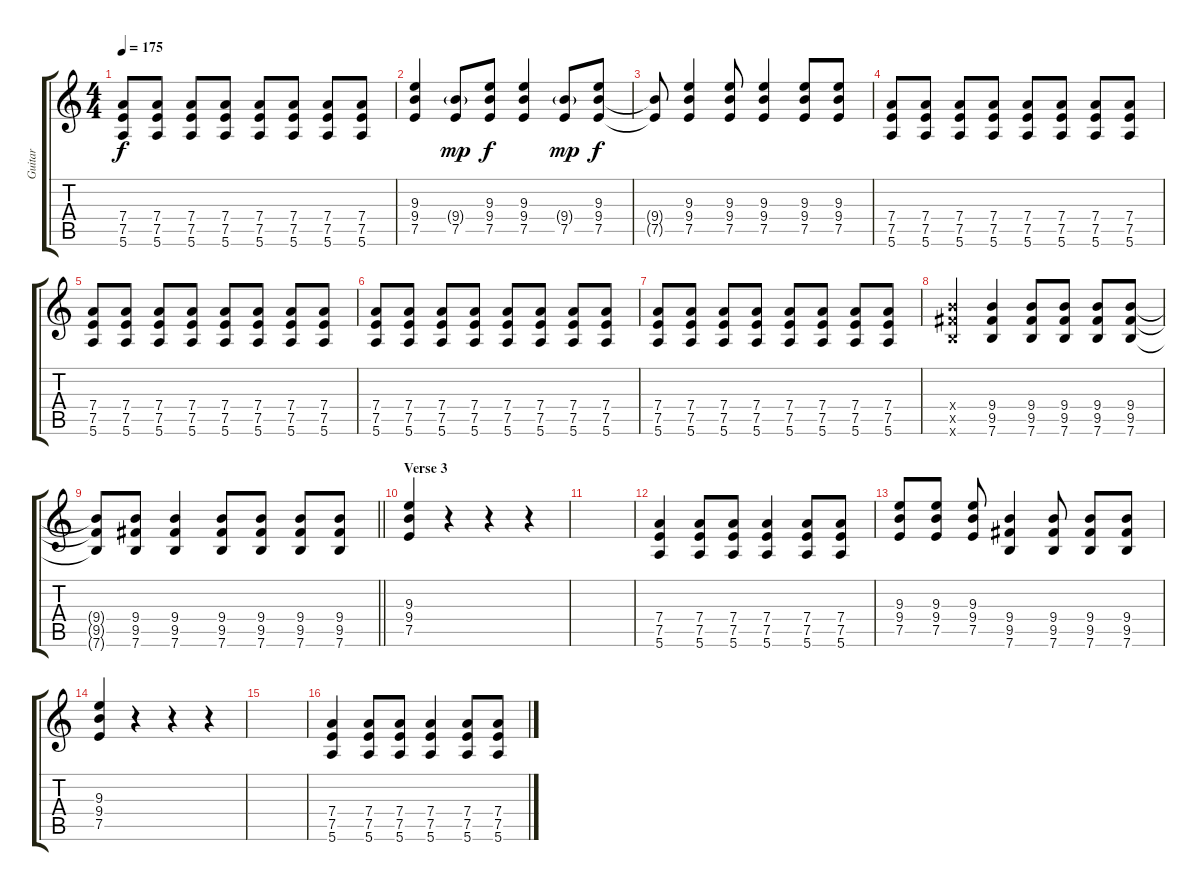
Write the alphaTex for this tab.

\track ("Guitar" "Guitar") {instrument distortionguitar}
\staff {score tabs}
\tuning (E4 B3 G3 D3 A2 E2) {hide}
\ts (4 4)
\tempo 175
\clef g2
\ks c
(7.4 7.5 5.6).8{dy f} (7.4 7.5 5.6).8 (7.4 7.5 5.6).8 (7.4 7.5 5.6).8 (7.4 7.5 5.6).8 (7.4 7.5 5.6).8 (7.4 7.5 5.6).8 (7.4 7.5 5.6).8 |
(9.3 9.4 7.5).4 (9.4{g} 7.5).8{dy mp} (9.3 9.4 7.5).8{dy f} (9.3 9.4 7.5).4 (9.4{g} 7.5).8{dy mp} (9.3 9.4 7.5).8{dy f} |
(9.4{t} 7.5{t}).8 (9.3 9.4 7.5).4 (9.3 9.4 7.5).8 (9.3 9.4 7.5).4 (9.3 9.4 7.5).8 (9.3 9.4 7.5).8 |
(7.4 7.5 5.6).8 (7.4 7.5 5.6).8 (7.4 7.5 5.6).8 (7.4 7.5 5.6).8 (7.4 7.5 5.6).8 (7.4 7.5 5.6).8 (7.4 7.5 5.6).8 (7.4 7.5 5.6).8 |
(7.4 7.5 5.6).8 (7.4 7.5 5.6).8 (7.4 7.5 5.6).8 (7.4 7.5 5.6).8 (7.4 7.5 5.6).8 (7.4 7.5 5.6).8 (7.4 7.5 5.6).8 (7.4 7.5 5.6).8 |
(7.4 7.5 5.6).8 (7.4 7.5 5.6).8 (7.4 7.5 5.6).8 (7.4 7.5 5.6).8 (7.4 7.5 5.6).8 (7.4 7.5 5.6).8 (7.4 7.5 5.6).8 (7.4 7.5 5.6).8 |
(7.4 7.5 5.6).8 (7.4 7.5 5.6).8 (7.4 7.5 5.6).8 (7.4 7.5 5.6).8 (7.4 7.5 5.6).8 (7.4 7.5 5.6).8 (7.4 7.5 5.6).8 (7.4 7.5 5.6).8 |
(9.4{x} 9.5{x} 7.6{x}).4 (9.4 9.5 7.6).4 (9.4 9.5 7.6).8 (9.4 9.5 7.6).8 (9.4 9.5 7.6).8 (9.4 9.5 7.6).8 |
\barLineRight lightlight
(9.4{t} 9.5{t} 7.6{t}).8 (9.4 9.5 7.6).8 (9.4 9.5 7.6).4 (9.4 9.5 7.6).8 (9.4 9.5 7.6).8 (9.4 9.5 7.6).8 (9.4 9.5 7.6).8 |
\section ("" "Verse 3")
(9.3 9.4 7.5).4 r.4 r.4 r.4 |
|
(7.4 7.5 5.6).4 (7.4 7.5 5.6).8 (7.4 7.5 5.6).8 (7.4 7.5 5.6).4 (7.4 7.5 5.6).8 (7.4 7.5 5.6).8 |
(9.3 9.4 7.5).8 (9.3 9.4 7.5).8 (9.3 9.4 7.5).8 (9.4 9.5 7.6).4 (9.4 9.5 7.6).8 (9.4 9.5 7.6).8 (9.4 9.5 7.6).8 |
(9.3 9.4 7.5).4 r.4 r.4 r.4 |
|
(7.4 7.5 5.6).4 (7.4 7.5 5.6).8 (7.4 7.5 5.6).8 (7.4 7.5 5.6).4 (7.4 7.5 5.6).8 (7.4 7.5 5.6).8
